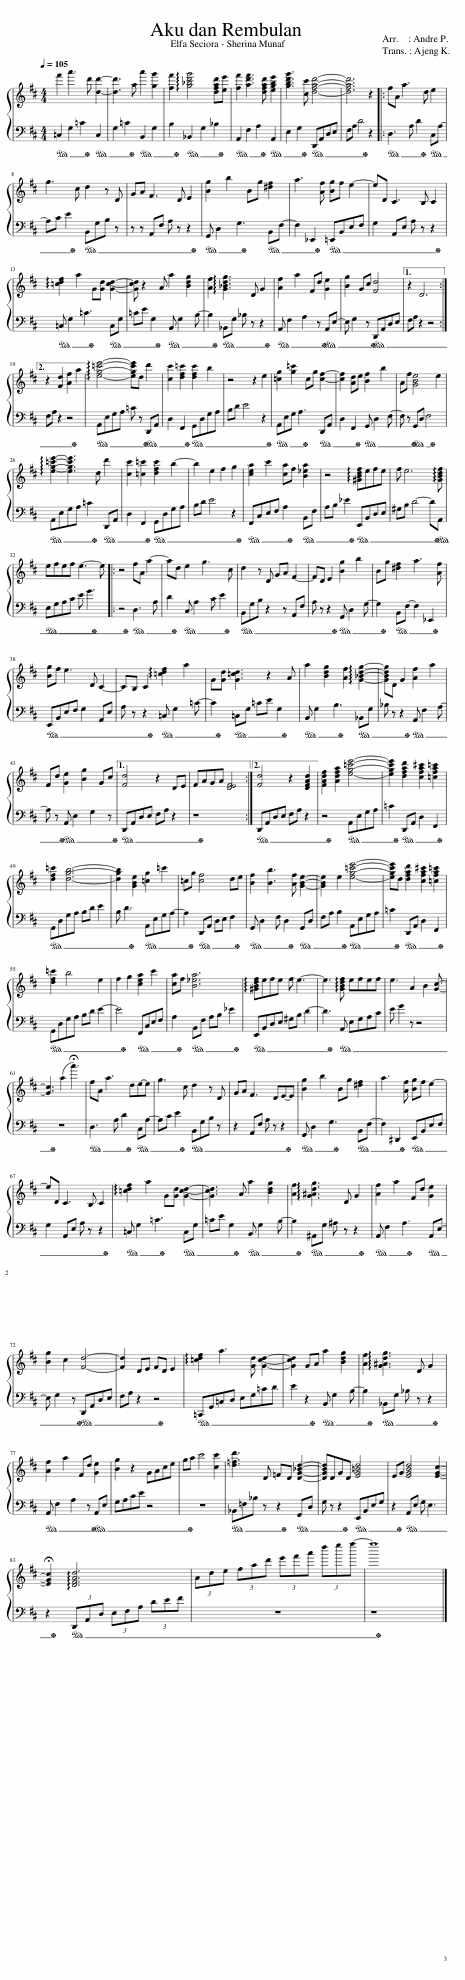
X:1
%%score { 1 | 2 }
L:1/8
Q:1/4=105
M:4/4
I:linebreak $
K:D
V:1 treble
V:2 bass
V:1
 f'2 a'3 d' [dd']2- | [dd']3 a a'2 [gg']2 | [ff']2 !arpeggio![g_bd'g']4 [dfad'][ee'] | [ff']2 [ad'f']3 [dfad'] [egbe']2 | [gbd'g']3 [cc'] [dfad']4- | %5
 [dfad']6 z2 |: fA a3 d e2 |$ g3 c d2 z D | GA F3 D E2 | [Bg]2 b2 Bg [^df]2 | %10
 a3 [Af] [Bg]f e2- | eD C3 B, C2 |$ !arpeggio![=cdf]2 a2 G[Gd] [Gcd]2- | [Gcd] z2 A a2 [Bdg]2 | [Af]2 !arpeggio![G_Bdg]3 D G2 | %15
 [Af]2 a2 Fd [Ge]2 | [Bg]2 Gc [Fd]4 |1 z2 D6 :|2$ z2 [Fd]2 [Af]2 a2 || !arpeggio![eg=c'e']4- [egc'e']d d'2 | %20
 [cc']2 [df=c']2 [dfc']2 b2 | z4 z2 e2 | [=cg]2 [g=c']2 cg [cf]2- | [cf]2 [Ad]e [Bf]2 b2 | Af [GBe]4 e2 |$ %25
 !arpeggio![eg=c'e']2- [egc'e']3 d d'2 | [cc']2 [=c=c']2 [dfc']2 b2- | b2 e2 f2 g2 | [cea]2 c'2 [ca]f [B_ea]2 | z4 !arpeggio![^GBdf]efe | %30
 f e6 !arpeggio![GBdf] |$ efef e3- e |: z4 fA a2- | ad e2 g3 c | d2 z D GA F2- | %35
 FD E2 [Bg]2 b2 | Bg [^df]2 a3 [Af] |$ [Bg]f e3 D C2- | CB, C2 !arpeggio![=cdf]2 a2 | G[Gd] [G=cd]3 z2 A | %40
 a2 [Bdg]2 [Af]2 !arpeggio![G_Bdg]2- | [GBdg]D G2 [Af]2 a2 |$ Fd [Ge]2 [Bg]2 Gc |1 [Fd]4 z2 DE | FAGA [DEF]4 :|2 %45
 [Fd]4 z2 [DFAd]2 || [FAdf]2 [Adfa]2 [eg=c'e']4- | [egc'e']2 [dfad']2 [cfa^c']2 [=cfa=c']2 |$ [df=c']2 [dgb]6- | [dgb]2 [GBe]2 [=cg]2 =c'2 | %50
 =cg [cf]4 de | [Bf]2 [Bb]3 [Af] [GBe]2- | [GBe]2 e2 [eg=c'e']4- | [egc'e']d [dfad']2 [cfa^c']2 [=cfa=c']2 |$ [df=c']2 b4 e2 | %55
 f2 g2 [cea]2 c'2 | [ca]f [B_ea]6 | !arpeggio![^GBdf]efe f e3- | e3 !arpeggio![GBdf] efef | e3 A2 B2 [Gc]- |$ %60
 [Gc]3 (a2 !fermata!a'3) | fA a3 de-e | g3 c d2 z D | GA F3 DE-E | [Bg]2 b2 Bg [^df]2 | %65
 a3 [Af] [Bg]f e2- |$ eD C3 B, C2 | !arpeggio![=cdf]2 a2 G[Gd] [Gcd]2- | [Gcd]3 A a2 [Bdg]2 | [Af]2 !arpeggio![G^Adg]3 D G2 | %70
 [Af]2 a2 Fd [Ge]2 |$ [Bg]2 c2 [Fd]4- | [Fd]2 DE FD E2 | !arpeggio![=cdf]2 a3 [Gd] [Gcd]2- | [Gcd]2 GA a2 [Bdg]2 | %75
 [Af]2 !arpeggio![G^Adg]3 D G2 |$ [Af]2 a2 Fd [Ge]2 | [Bg]2 z2 GAce | ga c'4 [cc']2 | [d=fd']3 D =FD [DG_Bd]2- | %80
 [DGBd]DGD [EG=Bd]4 | EG [EGBd]4 [EGc]2- |$ !fermata![EGc]2 !arpeggio![DFAd]6 | (3Ade (3fad' (3e'f'a' (3d''e''f''- | f''8 |] %85
V:2
!ped! =C,2 G,2 =C2!ped-up!!ped! C,2 | G,2 =C2!ped-up!!ped! B,,2 G,2 | B,2!ped-up!!ped! _B,,2 G,2 _B,2!ped-up! |!ped! A,,2 F,2 A,2!ped-up!!ped! A,,2 | E,2 G,2!ped-up!!ped! D,,A,,D,E, | %5
 F,A, D4!ped-up! z2 |:!ped! D,3 A, D2!ped-up!!ped! C,A,- |$ A,C E2!ped-up!!ped! B,,G,B, z | z z A,,F, A, z z2!ped-up! |!ped! G,, D,2 G,3!ped-up!!ped! B,,F,- | %10
 F,2 _E,,2!ped-up!!ped! =E,,B,,E,F, | G,2 A,,E, A, z z2!ped-up! |$!ped! =C, G,2 =C3!ped-up!!ped! C,G, | =CE G,2!ped-up!!ped! B,, G,2 B,- | B,2!ped-up!!ped! _B,,G, _B, z z2!ped-up! | %15
!ped! A,, F,2 A,2 z!ped-up!!ped! A,,E,- | E, G,2 z!ped-up!!ped! D,,A,,D,E, |1 F,A, z2 z4 :|2$ F,A, z2 z4!ped-up! ||!ped! A,,E,G,A, =C z!ped-up!!ped! D,,A,, | %20
 D,2 F,,2!ped-up!!ped! G,,D,G,A, | B,D E4 z2!ped-up! |!ped! A,,E,G, A,3!ped-up!!ped! D,,A,, | D,2 F,,2!ped-up!!ped! G,, D,2 F,- | F, z!ped-up!!ped! G,,D, F,4!ped-up! |$ %25
!ped! A,,E,G,A, =C2!ped-up!!ped! D,,A,, | D,2 F,,2!ped-up!!ped! G,,D,G,A, | B,D E4 z2!ped-up! |!ped! F,,C,E,F, A,2!ped-up!!ped! B,,F, | A,B, _E2!ped-up!!ped! E,,B,,D,E, | %30
 ^G,B, D4- D!ped-up!!ped!A,, |$!ped! E,G,A,C E G3!ped-up! |: z4!ped-up!!ped! D,3 A, | D2!ped-up!!ped! C, A,2 C E2 |!ped! B,,G,B, z2 z A,,F,!ped-up! | %35
 A, z z2!ped-up!!ped! G,, D,2 G,- | G,2!ped-up!!ped! B,,F,- F,2 _E,,2 |$!ped! E,,B,,E,F, G,2 A,,E,!ped-up! | A, z z2!ped-up!!ped! =C, G,2 =C- | C2!ped-up!!ped! =C,G, =CE G,2 | %40
!ped! B,, G,2 B,3!ped-up!!ped! _B,,G,!ped-up! | _B, z z2!ped-up!!ped! A,, F,2 A,- |$ A, z!ped-up!!ped! A,, E,2 G,2 z |1!ped! D,,A,,D,E, F,A, z2!ped-up! | z8 :|2 %45
!ped! D,,A,,D,E, F,A, z2!ped-up! || z4!ped-up!!ped! A,,E,G,A, | =C2!ped-up!!ped! D,,A,, D,2 F,,2 |$!ped! G,,D,G,A, B,D E2!ped-up! | B, D3!ped-up!!ped! A,,E,G,A,- | %50
 A,2!ped-up!!ped! D,,A,, D,E, F,2 |!ped! G,, D,2 F, D,2!ped-up!!ped! G,,D,!ped-up! | F,A, B,2!ped-up!!ped! A,,E,G,A, | =C2!ped-up!!ped! D,,A,, D,2 F,,2 |$!ped! G,,D,G,A, B,D E2-!ped-up! | %55
 E4!ped-up!!ped! F,,C,E,F, | A,2!ped-up!!ped! B,,F, A,B, _E2 |!ped! E,,B,,D,E, ^G,B, D2-!ped-up! | D3!ped-up!!ped! A,, E,G,A,C | E G2 z z4 |$ %60
 z8 |!ped! D,3 A, D2!ped-up!!ped! C,A,-!ped-up! | A,C E2!ped-up!!ped! B,,G,B, z | z2 A,,F, A, z z2 |!ped! G,, D,2 G,3!ped-up!!ped! B,,F,-!ped-up! | %65
 F,2 ^D,,2!ped-up!!ped! E,,B,,E,F, |$ G,2 A,,E, A, z z2 |!ped! =C, G,2 =C3!ped-up!!ped! C,G,!ped-up! | =CE G,2!ped-up!!ped! B,, G,2 B,- | B,2!ped-up!!ped! ^A,,G, ^A, z z2 | %70
!ped! A,, F,2 A,3!ped-up!!ped! A,,E,-!ped-up! |$ E, G,2 z!ped-up!!ped! D,,A,,D,E, | F,A, z2 z4 |!ped! =C,,G,,=C,D, E,G,=CD!ped-up! | E2 z2!ped-up!!ped! B,, G,2 B,- | %75
 B,2!ped-up!!ped! _B,,G, _B, z z2 |$!ped! A,, F,2 A,2 z!ped-up!!ped! A,,E,!ped-up! | G,A,CE z4 | z8 |!ped! _B,,=F,_B, z z2!ped-up!!ped! G,,D,!ped-up! | %80
 G, z z2!ped-up!!ped! E,,B,,E,G, | z2!ped-up!!ped! A,,E, G, E,3 |$ z2!ped-up!!ped! (3D,,A,,D, (3E,F,A, (3DEF | z8 | z8 |] %85
